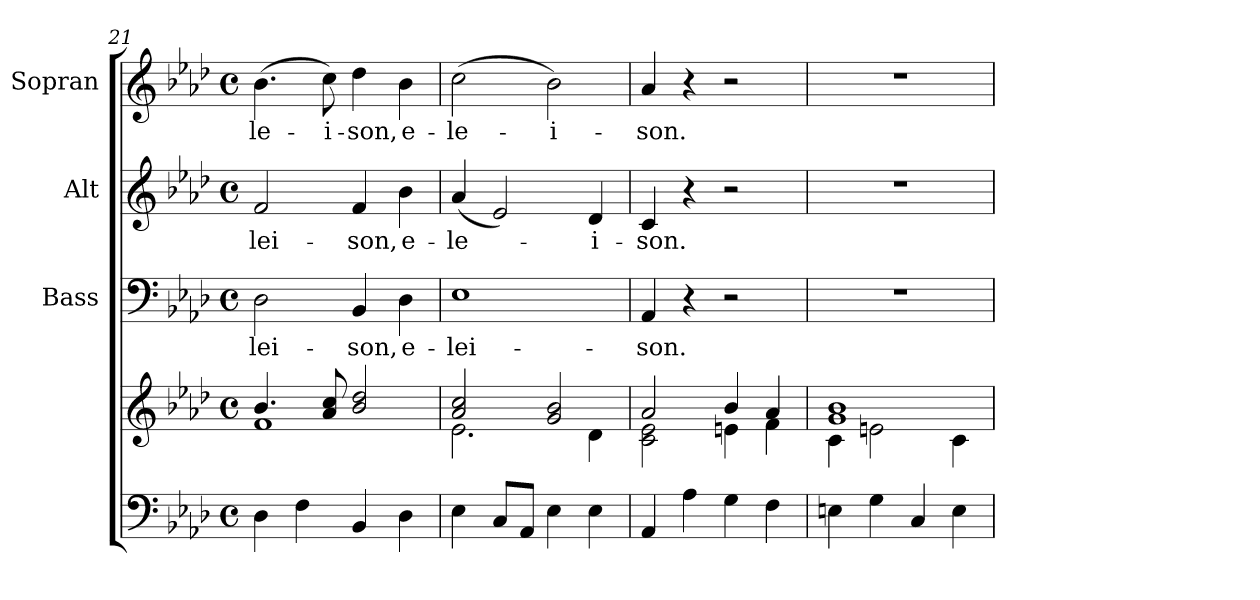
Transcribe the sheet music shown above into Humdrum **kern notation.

**kern	**kern	**kern	**text	**kern	**text	**kern	**text
*part4	*part4	*part3	*part3	*part2	*part2	*part1	*part1
*staff5	*staff4	*staff3	*staff3	*staff2	*staff2	*staff1	*staff1
*	*	*I"Bass	*	*I"Alt	*	*I"Sopran	*
*	*	*I'B.	*	*I'A.	*	*I'S.	*
!!LO:LB:g=z
*clefF4	*clefG2	*clefF4	*	*clefG2	*	*clefG2	*
*k[b-e-a-d-]	*k[b-e-a-d-]	*k[b-e-a-d-]	*	*k[b-e-a-d-]	*	*k[b-e-a-d-]	*
*A-:	*A-:	*A-:	*	*A-:	*	*A-:	*
*M4/4	*M4/4	*M4/4	*	*M4/4	*	*M4/4	*
*met(c)	*met(c)	*met(c)	*	*met(c)	*	*met(c)	*
=21	=21	=21	=21	=21	=21	=21	=21
*	*^	*	*	*	*	*	*
!	!	!	!	!LO:LY:b	!	!LO:LY:b	!	!LO:LY:b
4D-\	4.b-/	1f	2D-\	-lei-	2f/	-lei-	(>4.b-\	-le-
4F\	.	.	.	.	.	.	.	.
!	!	!	!	!	!	!	!	!LO:LY:b
.	8a-/ 8cc/	.	.	.	.	.	8cc\)	-i-
!	!	!	!	!LO:LY:b	!	!LO:LY:b	!	!LO:LY:b
4BB-/	2b-/ 2dd-/	.	4BB-/	-son,	4f/	-son,	4dd-\	-son,
!	!	!	!	!LO:LY:b	!	!LO:LY:b	!	!LO:LY:b
4D-\	.	.	4D-\	e-	4b-\	e-	4b-\	e-
=22	=22	=22	=22	=22	=22	=22	=22	=22
!	!	!	!	!LO:LY:b	!	!LO:LY:b	!	!LO:LY:b
4E-\	2a-/ 2cc/	2.e-\	1E-	-lei-	(<4a-/	-le-	(>2cc\	-le-
8C/L	.	.	.	.	2e-/)	.	.	.
8AA-/J	.	.	.	.	.	.	.	.
!	!	!	!	!	!	!	!	!LO:LY:b
4E-\	2g/ 2b-/	.	.	.	.	.	2b-\)	-i-
!	!	!	!	!	!	!LO:LY:b	!	!
4E-\	.	4d-\	.	.	4d-/	-i-	.	.
=23	=23	=23	=23	=23	=23	=23	=23	=23
!	!	!	!	!LO:LY:b	!	!LO:LY:b	!	!LO:LY:b
4AA-/	2a-/	2c\ 2e-\	4AA-/	-son.	4c/	-son.	4a-/	-son.
4A-\	.	.	4r	.	4r	.	4r	.
4G\	4b-/	4en\	2r	.	2r	.	2r	.
4F\	4a-/	4f\	.	.	.	.	.	.
=24	=24	=24	=24	=24	=24	=24	=24	=24
4En\	1g 1b-	4c\	1r	.	1r	.	1r	.
4G\	.	2en\	.	.	.	.	.	.
4C/	.	.	.	.	.	.	.	.
4E\	.	4c\	.	.	.	.	.	.
*	*v	*v	*	*	*	*	*	*
=	=	=	=	=	=	=	=
*-	*-	*-	*-	*-	*-	*-	*-
